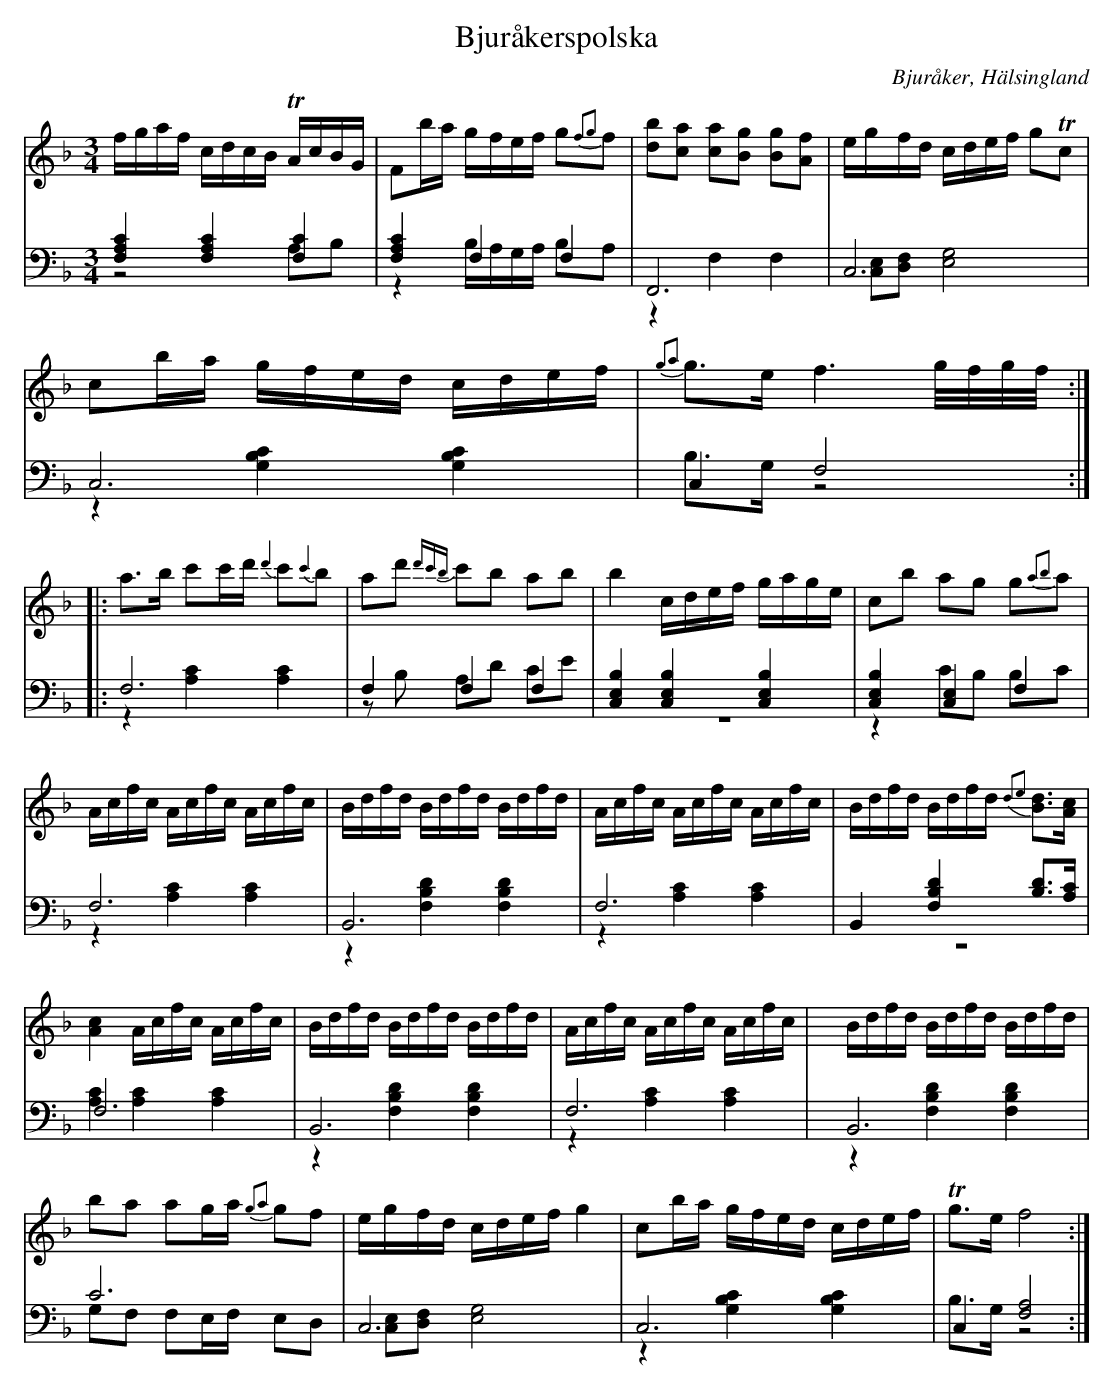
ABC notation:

X:1
T: Bjuråkerspolska
O: Bjuråker, Hälsingland
M: 3/4
L: 1/16
K: F
V:1
V:2
V:3 merge
V:1
fgaf cdcB TAcBG|F2ba gfef g2{f2g2}f2|[d2b2][c2a2] [c2a2][B2g2] [B2g2][A2f2] |egfd cdef g2Tc2|
c2ba gfed cdef|{g2a2}g2>e2 f6g/f/g/f/:|
|:a2>b2 c'2c'd' {d'2}c'2{c'2}b2|a2d'2 {d'4/3c'4/3b4/3}c'2b2 a2b2|b4 cdef gage|c2b2 a2g2 g2{a2b2}a2|
Acfc Acfc Acfc|Bdfd Bdfd Bdfd|Acfc Acfc Acfc|Bdfd Bdfd {d2e2}[B2d2]>[A2c2]|
[A4c4] Acfc Acfc|Bdfd Bdfd Bdfd|Acfc Acfc Acfc|Bdfd Bdfd Bdfd|
b2a2 a2ga {g2a2}g2f2|egfd cdef g4|c2ba gfed cdef|Tg2>e2 f8:|
V:2 clef=bass
[F,4A,4C4] [F,4A,4C4] [F,4C4]|[F,4A,4C4] F,4 F,4|F,,12|C,12|
C,12|C,4 F,8:|
|:F,12|F,4 F,4 F,4|[C,4E,4B,4] [C,4E,4B,4] [C,4E,4B,4]|[C,4E,4B,4] [C,4E,4] F,4|
F,12|B,,12|F,12|B,,4 [F,4B,4D4] [B,2D2]>[A,2C2]|
F,12|B,,12|F,12|B,,12|
C12|C,12|C,12|C,4 [F,8A,8]:|
V:3 clef=bass
z8 A,2B,2|z4 B,A,G,A, B,2A,2|z4 F,4 F,4|[C,2E,2][D,2F,2] [E,8G,8]|
z4 [G,4B,4C4] [G,4B,4C4]|B,2>G,2 z8:|
|:z4 [A,4C4] [A,4C4]|z2B,2 A,2D2 C2E2|z12|z4 C2B,2 B,2C2|
z4 [A,4C4] [A,4C4]|z4 [F,4B,4D4] [F,4B,4D4]|z4 [A,4C4] [A,4C4]|z12|
[A,4C4] [A,4C4] [A,4C4]|z4 [F,4B,4D4] [F,4B,4D4]|z4 [A,4C4] [A,4C4]|
|z4 [F,4B,4D4] [F,4B,4D4]|G,2F,2 F,2E,F, E,2D,2|[C,2E,2][D,2F,2] [E,8G,8]|z4 [G,4B,4C4] [G,4B,4C4]|B,2>G,2 z8:|
